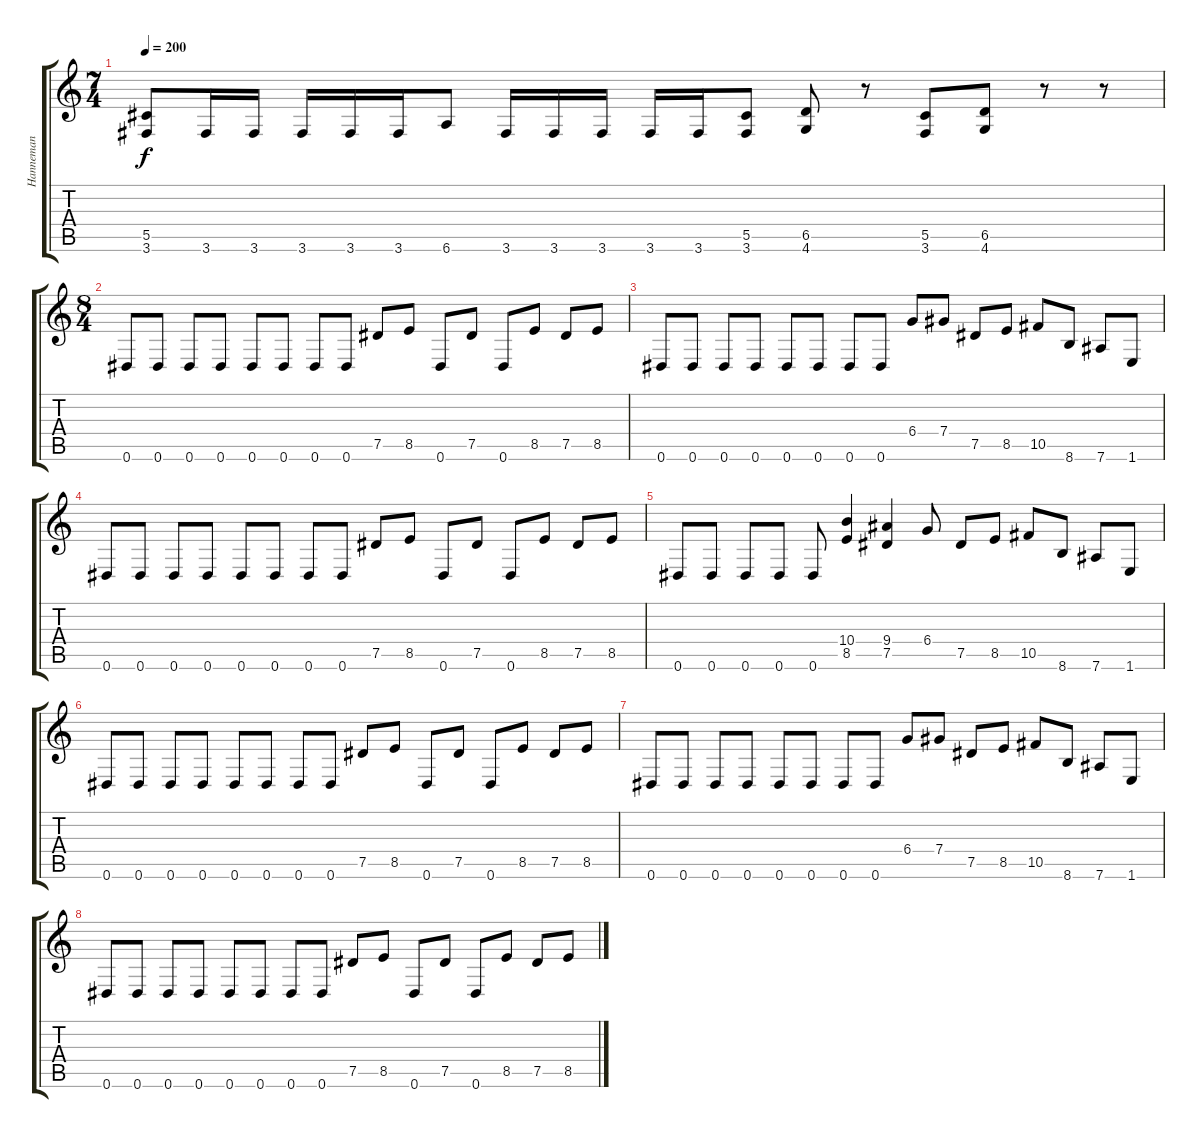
\track ("Hanneman" "Hanneman") {instrument distortionguitar}
\staff {score tabs}
\tuning (Eb4 Bb3 Gb3 Db3 Ab2 Eb2) {hide}
\ts (7 4)
\tempo 200
\clef g2
\ks c
(5.5 3.6).8{dy f} 3.6.16 3.6.16 3.6.16 3.6.16 3.6.16 6.6.8 3.6.16 3.6.16 3.6.16 3.6.16 3.6.16 (5.5 3.6).8 (6.5 4.6).8 r.8 (5.5 3.6).8 (6.5 4.6).8 r.8 r.8 |
\ts (8 4)
0.6.8 0.6.8 0.6.8 0.6.8 0.6.8 0.6.8 0.6.8 0.6.8 7.5.8 8.5.8 0.6.8 7.5.8 0.6.8 8.5.8 7.5.8 8.5.8 |
0.6.8 0.6.8 0.6.8 0.6.8 0.6.8 0.6.8 0.6.8 0.6.8 6.4.8 7.4.8 7.5.8 8.5.8 10.5.8 8.6.8 7.6.8 1.6.8 |
0.6.8 0.6.8 0.6.8 0.6.8 0.6.8 0.6.8 0.6.8 0.6.8 7.5.8 8.5.8 0.6.8 7.5.8 0.6.8 8.5.8 7.5.8 8.5.8 |
0.6.8 0.6.8 0.6.8 0.6.8 0.6.8 (10.4 8.5).4 (9.4 7.5).4 6.4.8 7.5.8 8.5.8 10.5.8 8.6.8 7.6.8 1.6.8 |
0.6.8 0.6.8 0.6.8 0.6.8 0.6.8 0.6.8 0.6.8 0.6.8 7.5.8 8.5.8 0.6.8 7.5.8 0.6.8 8.5.8 7.5.8 8.5.8 |
0.6.8 0.6.8 0.6.8 0.6.8 0.6.8 0.6.8 0.6.8 0.6.8 6.4.8 7.4.8 7.5.8 8.5.8 10.5.8 8.6.8 7.6.8 1.6.8 |
0.6.8 0.6.8 0.6.8 0.6.8 0.6.8 0.6.8 0.6.8 0.6.8 7.5.8 8.5.8 0.6.8 7.5.8 0.6.8 8.5.8 7.5.8 8.5.8
